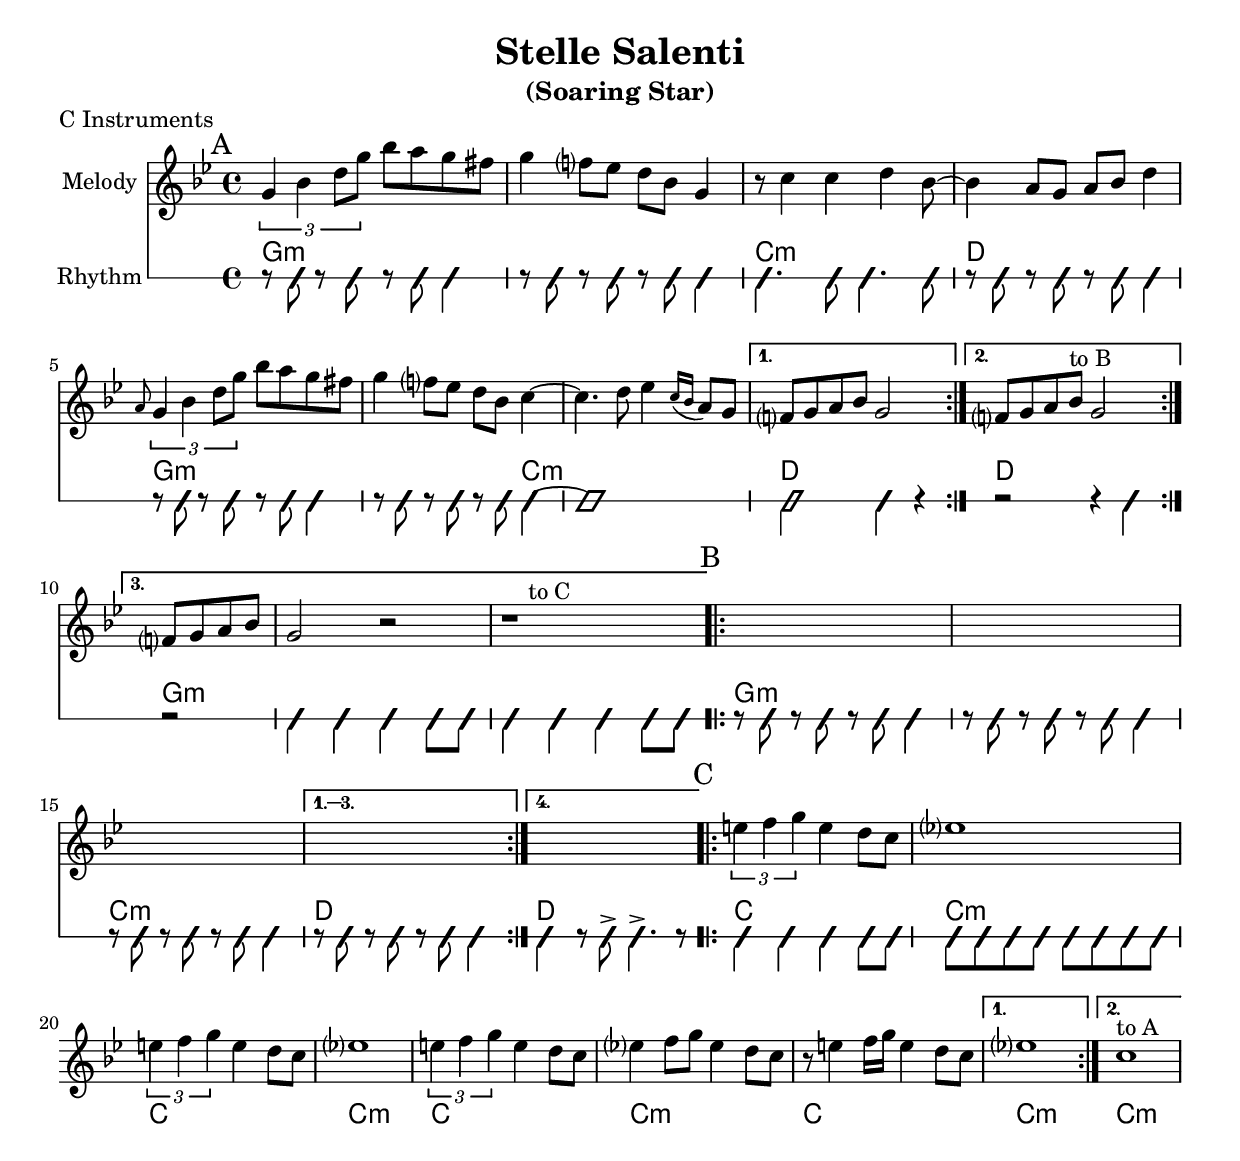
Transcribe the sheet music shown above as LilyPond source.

\header{
%   filename = "test.ly"
%   composer          = "Amiel Martin"
  title             = "Stelle Salenti"
  subtitle          = "(Soaring Star)"

%   copyright         = "Creative Commons Attribution-ShareAlike 2.5"
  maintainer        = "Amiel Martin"
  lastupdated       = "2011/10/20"
}

\version "2.8.6"


melody = \relative c'' {
  \set Staff.instrumentName = #"Melody"
  \key g \minor

  \mark "A"

  \repeat volta 3 {
    \times 2/3 { g4 bes d8 g } bes a g fis |
    g4 f?8 ees d bes g4 |
    r8 c4 c d bes8 ~ |
    bes4 a8 g a bes d4 |

    \grace { a8 }
    \times 2/3 { g4 bes d8 g } bes a g fis |
    g4 f?8 ees d bes c4~ |
    c4. d8 ees4
    \acciaccatura { c16[ bes] }
    a8 g |
  }

  \alternative {
    { f?8 g a bes g2 | }
    {

      f?8 g a

      bes^\markup { "to B" } g2 |
%       \once \override Score.RehearsalMark #'self-alignment-X = #RIGHT

    }
    {
      \set Score.measureLength = #(ly:make-moment 2 4) f?8 g a bes |

      \set Score.measureLength = #(ly:make-moment 4 4)
      g2 r2 |

      r1^\markup { "    to C" } |
    }
  }

  \mark "B"
  \improvisationOn
  \repeat volta 4 {
    s1 | s1 | s1 |
  }
  \alternative {
    { s1 |}
    { s1 |}
  }

  \improvisationOff


  \mark "C"

  \repeat volta 2 {
    \times 2/3 { e'4 f g } e d8 c |
    ees?1 |

    \times 2/3 { e4 f g } e d8 c |
    ees?1 |

    \times 2/3 { e4 f g } e d8 c |
    ees?4 f8 g ees4 d8 c |

    r8 e4 f16 g e4 d8 c |
  }

  \alternative {
    { ees?1 | }
    { c1^\markup { "to A" } | }
  }
}

chordnames = \chordmode {
  \set chordChanges = ##t

  \mark "A"

  \repeat volta 3 {
    g1:m |
    g1:m |
    c1:m |
    d1 |

    g1:m |
    g2.:m c4:m |
    c1:m |
  }

  \alternative {
    { d1 | }
    {
      \set chordChanges = ##f
      d1 |
      \set chordChanges = ##t
    }

    {
      \set Score.measureLength = #(ly:make-moment 2 4) g2:m |
      \set Score.measureLength = #(ly:make-moment 4 4)

      g1:m |
      g1:m |
    }
  }

  \mark "B"

  \repeat volta 4 {
    \set chordChanges = ##f
    g1:m |
    \set chordChanges = ##t

    g1:m |
    c1:m |
  }

  \alternative {
    { d1 |}
    { d1 |}
  }

  \mark "C"

  \repeat volta 2 {
    c1 |
    c1:m |
    c1 |
    c1:m |
    c1 |
    c1:m |
    c1 |
  }

  \alternative {
    { c1:m |}
    { c1:m |}
  }


}



rhythm = \relative c' {
  \set Staff.instrumentName = #"Rhythm"
  \clef percussion
  \override Stem #'direction = #down

  \improvisationOn

  % A

  \repeat volta 3 {

    r8 g8 r8 g8 r8 g8 g4 |
    r8 g8 r8 g8 r8 g8 g4 |
    c4. c8 c4. c8 |
    r8 g8 r8 g8 r8 g8 g4 |

    r8 g8 r8 g8 r8 g8 g4 |
    r8 g8 r8 g8 r8 g8 c4 ~ |
    c1 |
  }

  \alternative {
    { d2 d4 r4 | }
    { r2 r4 d4 | }
    {
      \set Score.measureLength = #(ly:make-moment 2 4) r2 |
      \set Score.measureLength = #(ly:make-moment 4 4)

      g4 g g g8 d |
      g4 g g g8 d |
    }
  }

  % B

  \repeat volta 4 {
    r8 g8 r8 g8 r8 g8 g4 |
    r8 g8 r8 g8 r8 g8 g4 |
    r8 g8 r8 g8 r8 g8 g4 |
  }

  \alternative {
    { r8 g8 r8 g8 r8 g8 g4 | }
    { g4 r8 ees'8-> d4.-> r8 | }
  }


  \mark "C"

  c4 c c c8 c |
  c8 c c c c c c c |


}

% \include "bass.ly"

\layout {
%     indent = #0
  \context { \ChordNames
%      \override ChordName #'font-size = #1
%      \override ChordName #'font-series = #'bold
  }
%   line-width = #150
%   ragged-last = ##t
}

%
% \markup {
%    Structure:
%    A\small\raise #1 {1}
%    A\small\raise #1 {2}
%    B*4
%    A\small \raise #1 3
%    C*2
%    A\small \raise #1 2
%    B*8
%    A \small \raise #1 3
%    C*2
%    A \small \raise #1 1
% }


\markup {
  "C Instruments"
}

\score {
  <<
    \time 4/4

    \new Staff {
      \melody
    }

    \new ChordNames {
      \chordnames
    }

    \new RhythmicStaff {
      \rhythm
    }

%     \new Staff {
%       \clef bass
%       \bass
%     }
  >>
}

% \pageBreak

%
% \markup { "E" \flat " Instruments" }
% \score {
%   <<
%     \time 4/4
%
%
%     \new Staff {
%       \transpose ees c
%       \melody
%     }
%
%     \new ChordNames {
%       \transpose ees c
%       \chordnames
%     }
%
%
%     \new RhythmicStaff {
%       \rhythm
%     }
%
%     \new Staff {
%         \clef treble
%         \transpose ees c''
%         \bass
%     }
%
%   >>
% }


%
% \markup { "B" \flat " Instruments" }
% \score {
%   <<
%     \time 4/4
%
%     \new ChordNames {
%       \transpose bes c
%       \chordnames
%     }
%
%
%     \new Staff {
%       \transpose bes c'
%       \background
%     }
%
%   >>
% }
%

